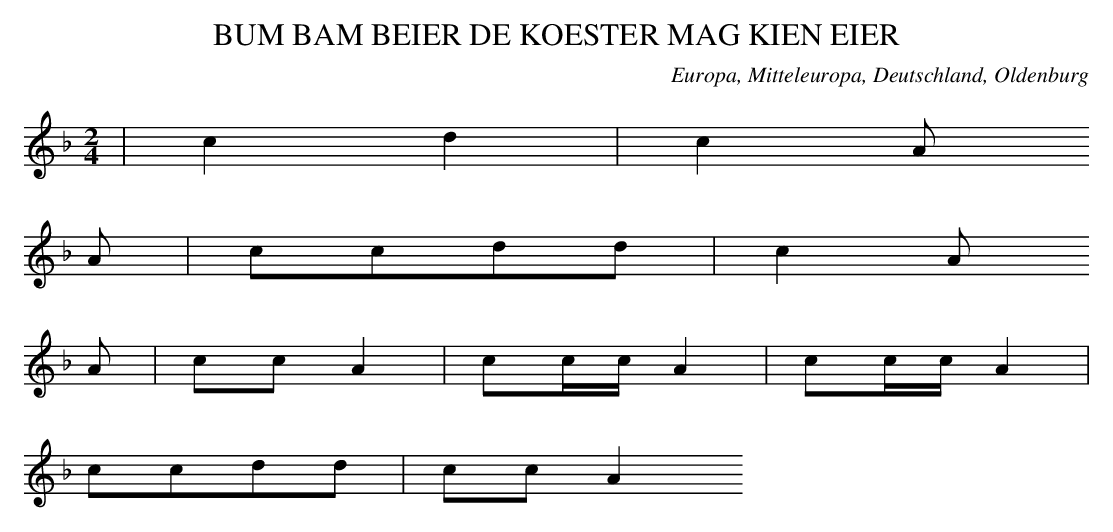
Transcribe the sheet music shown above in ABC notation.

X:1
T: BUM BAM BEIER DE KOESTER MAG KIEN EIER
O: Europa, Mitteleuropa, Deutschland, Oldenburg
M: 2/4
L: 1/16
K: F
 | c4d4 | c4A2
A2 | c2c2d2d2 | c4A2
A2 | c2c2A4 | c2ccA4 | c2ccA4 |
c2c2d2d2 | c2c2A4
